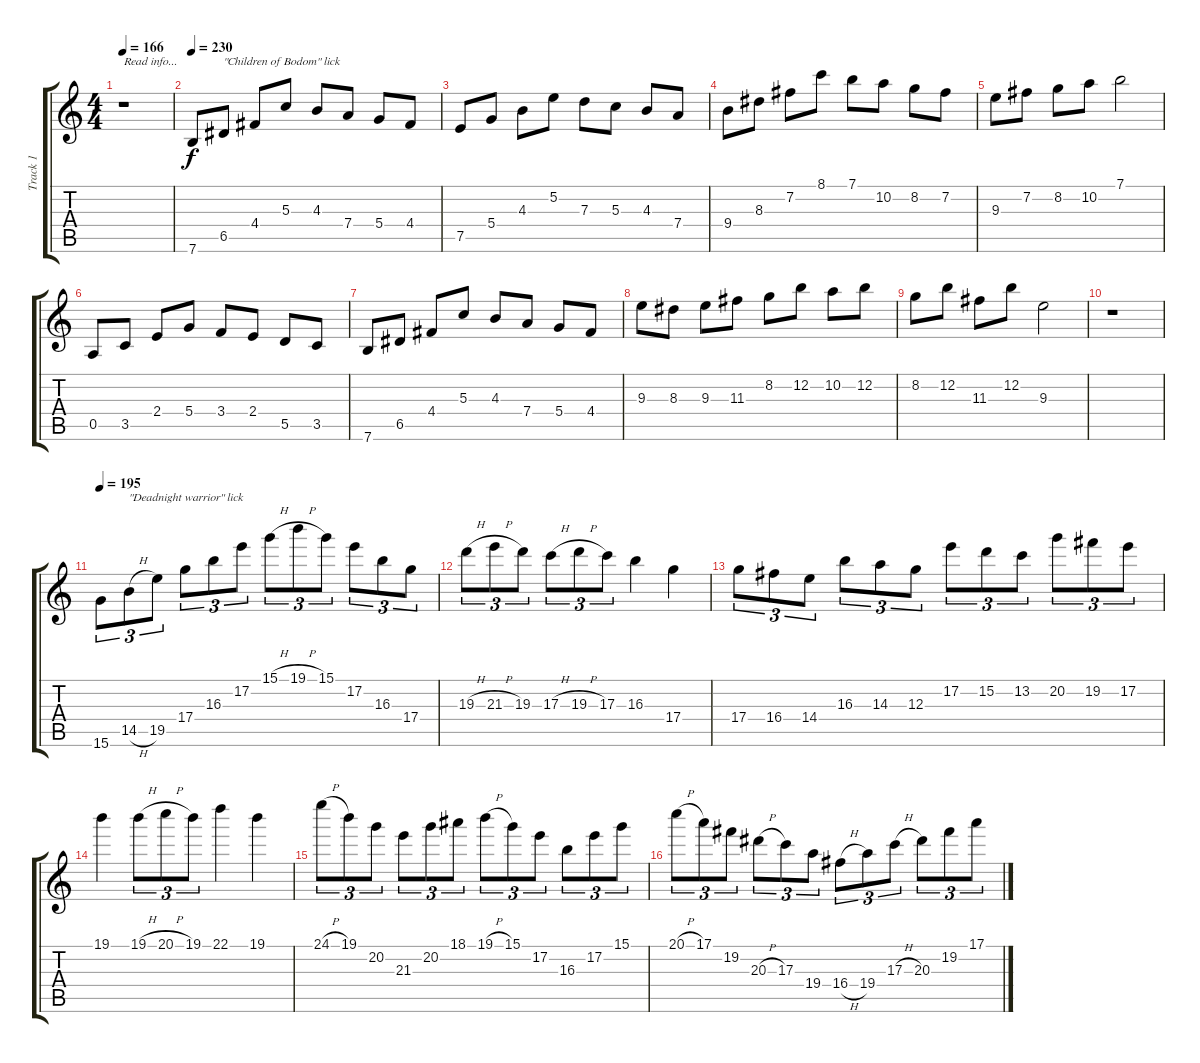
\track ("Track 1" "Track 1") {instrument distortionguitar}
\staff {score tabs}
\tuning (E4 B3 G3 D3 A2 E2) {hide}
\ts (4 4)
\tempo 166
\clef g2
\ks c
r.1{txt "Read info..." dy f instrument distortionguitar} |
\tempo 230
7.6.8 6.5.8{txt "\"Children of Bodom\" lick"} 4.4.8 5.3.8 4.3.8 7.4.8 5.4.8 4.4.8 |
7.5.8 5.4.8 4.3.8 5.2.8 7.3.8 5.3.8 4.3.8 7.4.8 |
9.4.8 8.3.8 7.2.8 8.1.8 7.1.8 10.2.8 8.2.8 7.2.8 |
9.3.8 7.2.8 8.2.8 10.2.8 7.1.2 |
0.5.8 3.5.8 2.4.8 5.4.8 3.4.8 2.4.8 5.5.8 3.5.8 |
7.6.8 6.5.8 4.4.8 5.3.8 4.3.8 7.4.8 5.4.8 4.4.8 |
9.3.8 8.3.8 9.3.8 11.3.8 8.2.8 12.2.8 10.2.8 12.2.8 |
8.2.8 12.2.8 11.3.8 12.2.8 9.3.2 |
r.1 |
\tempo 195
15.6.8{tu (3 2)} 14.5{h}.8{tu (3 2) txt "\"Deadnight warrior\" lick"} 19.5.8{tu (3 2)} 17.4.8{tu (3 2)} 16.3.8{tu (3 2)} 17.2.8{tu (3 2)} 15.1{h}.8{tu (3 2)} 19.1{h}.8{tu (3 2)} 15.1.8{tu (3 2)} 17.2.8{tu (3 2)} 16.3.8{tu (3 2)} 17.4.8{tu (3 2)} |
19.3{h}.8{tu (3 2)} 21.3{h}.8{tu (3 2)} 19.3.8{tu (3 2)} 17.3{h}.8{tu (3 2)} 19.3{h}.8{tu (3 2)} 17.3.8{tu (3 2)} 16.3.4 17.4.4 |
17.4.8{tu (3 2)} 16.4.8{tu (3 2)} 14.4.8{tu (3 2)} 16.3.8{tu (3 2)} 14.3.8{tu (3 2)} 12.3.8{tu (3 2)} 17.2.8{tu (3 2)} 15.2.8{tu (3 2)} 13.2.8{tu (3 2)} 20.2.8{tu (3 2)} 19.2.8{tu (3 2)} 17.2.8{tu (3 2)} |
19.1.4 19.1{h}.8{tu (3 2)} 20.1{h}.8{tu (3 2)} 19.1.8{tu (3 2)} 22.1.4 19.1.4 |
24.1{h}.8{tu (3 2)} 19.1.8{tu (3 2)} 20.2.8{tu (3 2)} 21.3.8{tu (3 2)} 20.2.8{tu (3 2)} 18.1.8{tu (3 2)} 19.1{h}.8{tu (3 2)} 15.1.8{tu (3 2)} 17.2.8{tu (3 2)} 16.3.8{tu (3 2)} 17.2.8{tu (3 2)} 15.1.8{tu (3 2)} |
20.1{h}.8{tu (3 2)} 17.1.8{tu (3 2)} 19.2.8{tu (3 2)} 20.3{h}.8{tu (3 2)} 17.3.8{tu (3 2)} 19.4.8{tu (3 2)} 16.4{h}.8{tu (3 2)} 19.4.8{tu (3 2)} 17.3{h}.8{tu (3 2)} 20.3.8{tu (3 2)} 19.2.8{tu (3 2)} 17.1.8{tu (3 2)}
